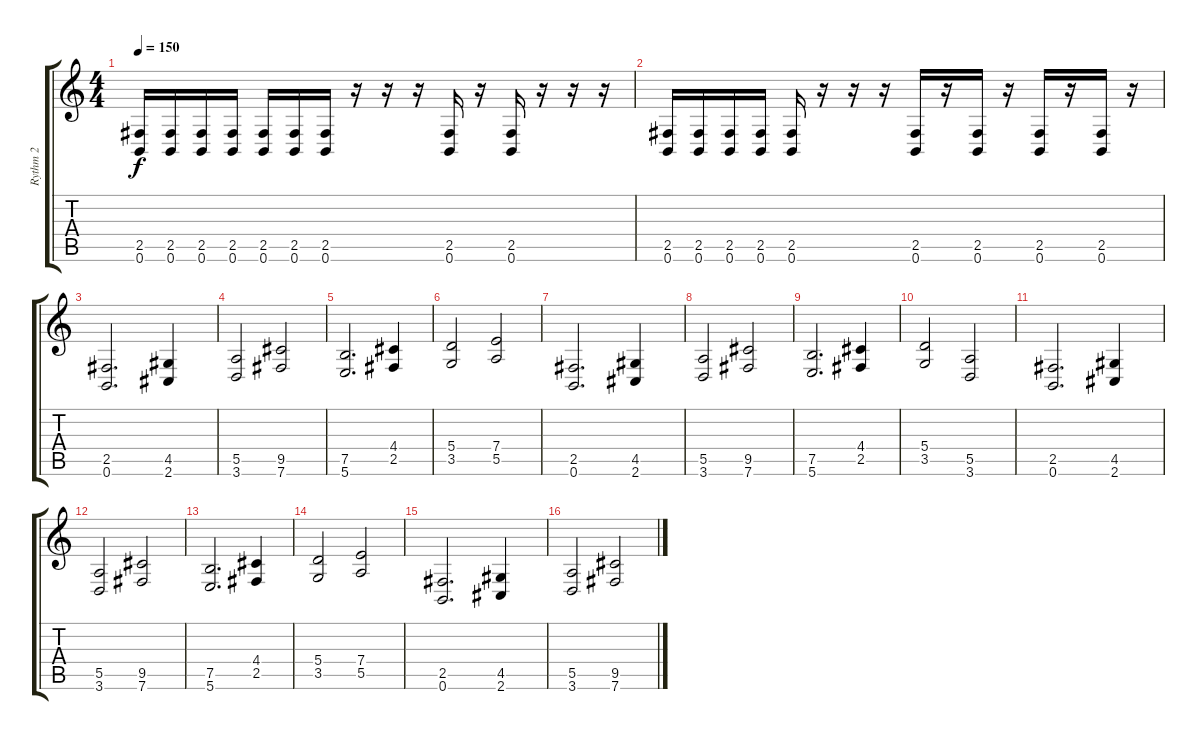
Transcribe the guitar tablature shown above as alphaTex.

\track ("Rythm 2" "Rythm 2") {instrument distortionguitar}
\staff {score tabs}
\tuning (B3 Gb3 D3 A2 E2 B1) {hide}
\ts (4 4)
\tempo 150
\clef g2
\ks c
(2.5 0.6).16{dy f} (2.5 0.6).16 (2.5 0.6).16 (2.5 0.6).16 (2.5 0.6).16 (2.5 0.6).16 (2.5 0.6).16 r.16 r.16 r.16 (2.5 0.6).16 r.16 (2.5 0.6).16 r.16 r.16 r.16 |
(2.5 0.6).16 (2.5 0.6).16 (2.5 0.6).16 (2.5 0.6).16 (2.5 0.6).16 r.16 r.16 r.16 (2.5 0.6).16 r.16 (2.5 0.6).16 r.16 (2.5 0.6).16 r.16 (2.5 0.6).16 r.16 |
(2.5 0.6).2{d} (4.5 2.6).4 |
(5.5 3.6).2 (9.5 7.6).2 |
(7.5 5.6).2{d} (4.4 2.5).4 |
(5.4 3.5).2 (7.4 5.5).2 |
(2.5 0.6).2{d} (4.5 2.6).4 |
(5.5 3.6).2 (9.5 7.6).2 |
(7.5 5.6).2{d} (4.4 2.5).4 |
(5.4 3.5).2 (5.5 3.6).2 |
(2.5 0.6).2{d} (4.5 2.6).4 |
(5.5 3.6).2 (9.5 7.6).2 |
(7.5 5.6).2{d} (4.4 2.5).4 |
(5.4 3.5).2 (7.4 5.5).2 |
(2.5 0.6).2{d} (4.5 2.6).4 |
(5.5 3.6).2 (9.5 7.6).2
